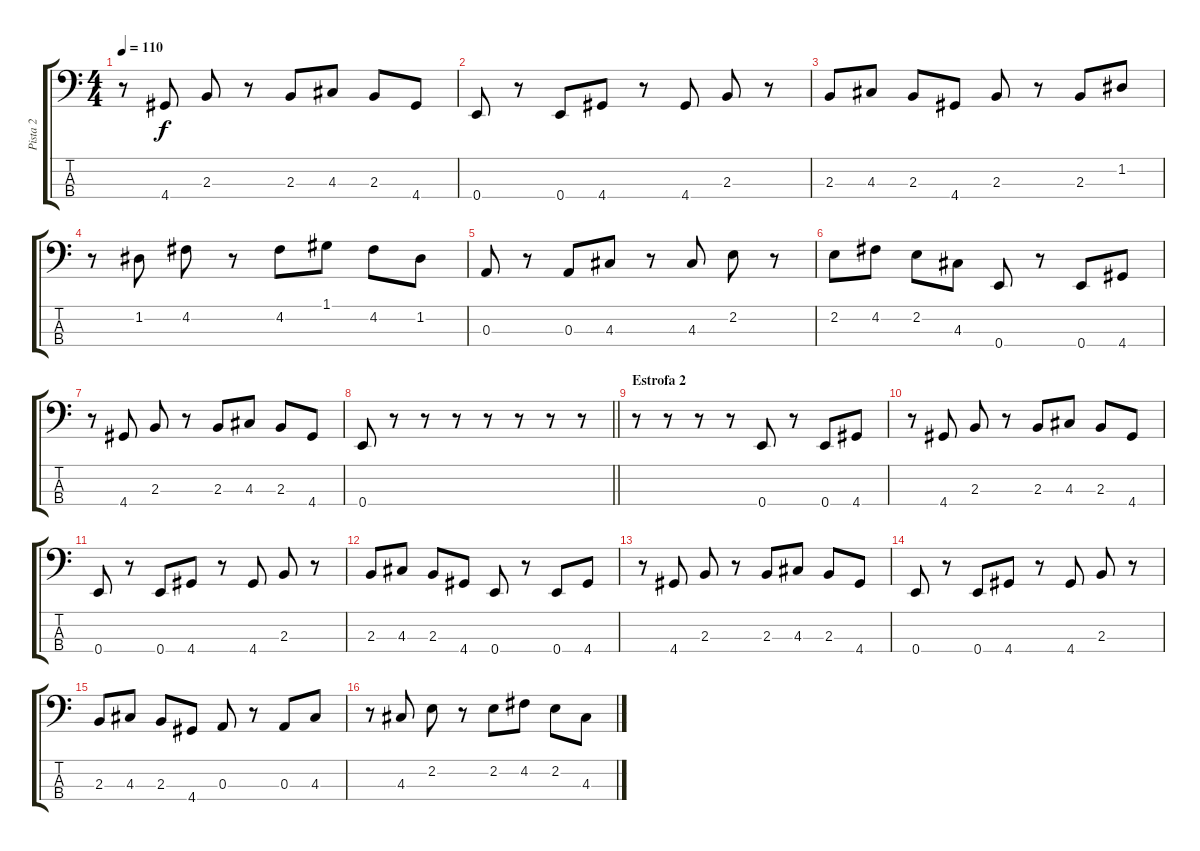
\track ("Pista 2" "Pista 2") {instrument electricbassfinger}
\staff {score tabs}
\tuning (G2 D2 A1 E1) {hide}
\ts (4 4)
\tempo 110
\clef f4
\ks c
r.8{dy f} 4.4.8 2.3.8 r.8 2.3.8 4.3.8 2.3.8 4.4.8 |
0.4.8 r.8 0.4.8 4.4.8 r.8 4.4.8 2.3.8 r.8 |
2.3.8 4.3.8 2.3.8 4.4.8 2.3.8 r.8 2.3.8 1.2.8 |
r.8 1.2.8 4.2.8 r.8 4.2.8 1.1.8 4.2.8 1.2.8 |
0.3.8 r.8 0.3.8 4.3.8 r.8 4.3.8 2.2.8 r.8 |
2.2.8 4.2.8 2.2.8 4.3.8 0.4.8 r.8 0.4.8 4.4.8 |
r.8 4.4.8 2.3.8 r.8 2.3.8 4.3.8 2.3.8 4.4.8 |
\barLineRight lightlight
0.4.8 r.8 r.8 r.8 r.8 r.8 r.8 r.8 |
\section ("" "Estrofa 2")
r.8 r.8 r.8 r.8 0.4.8 r.8 0.4.8 4.4.8 |
r.8 4.4.8 2.3.8 r.8 2.3.8 4.3.8 2.3.8 4.4.8 |
0.4.8 r.8 0.4.8 4.4.8 r.8 4.4.8 2.3.8 r.8 |
2.3.8 4.3.8 2.3.8 4.4.8 0.4.8 r.8 0.4.8 4.4.8 |
r.8 4.4.8 2.3.8 r.8 2.3.8 4.3.8 2.3.8 4.4.8 |
0.4.8 r.8 0.4.8 4.4.8 r.8 4.4.8 2.3.8 r.8 |
2.3.8 4.3.8 2.3.8 4.4.8 0.3.8 r.8 0.3.8 4.3.8 |
r.8 4.3.8 2.2.8 r.8 2.2.8 4.2.8 2.2.8 4.3.8
